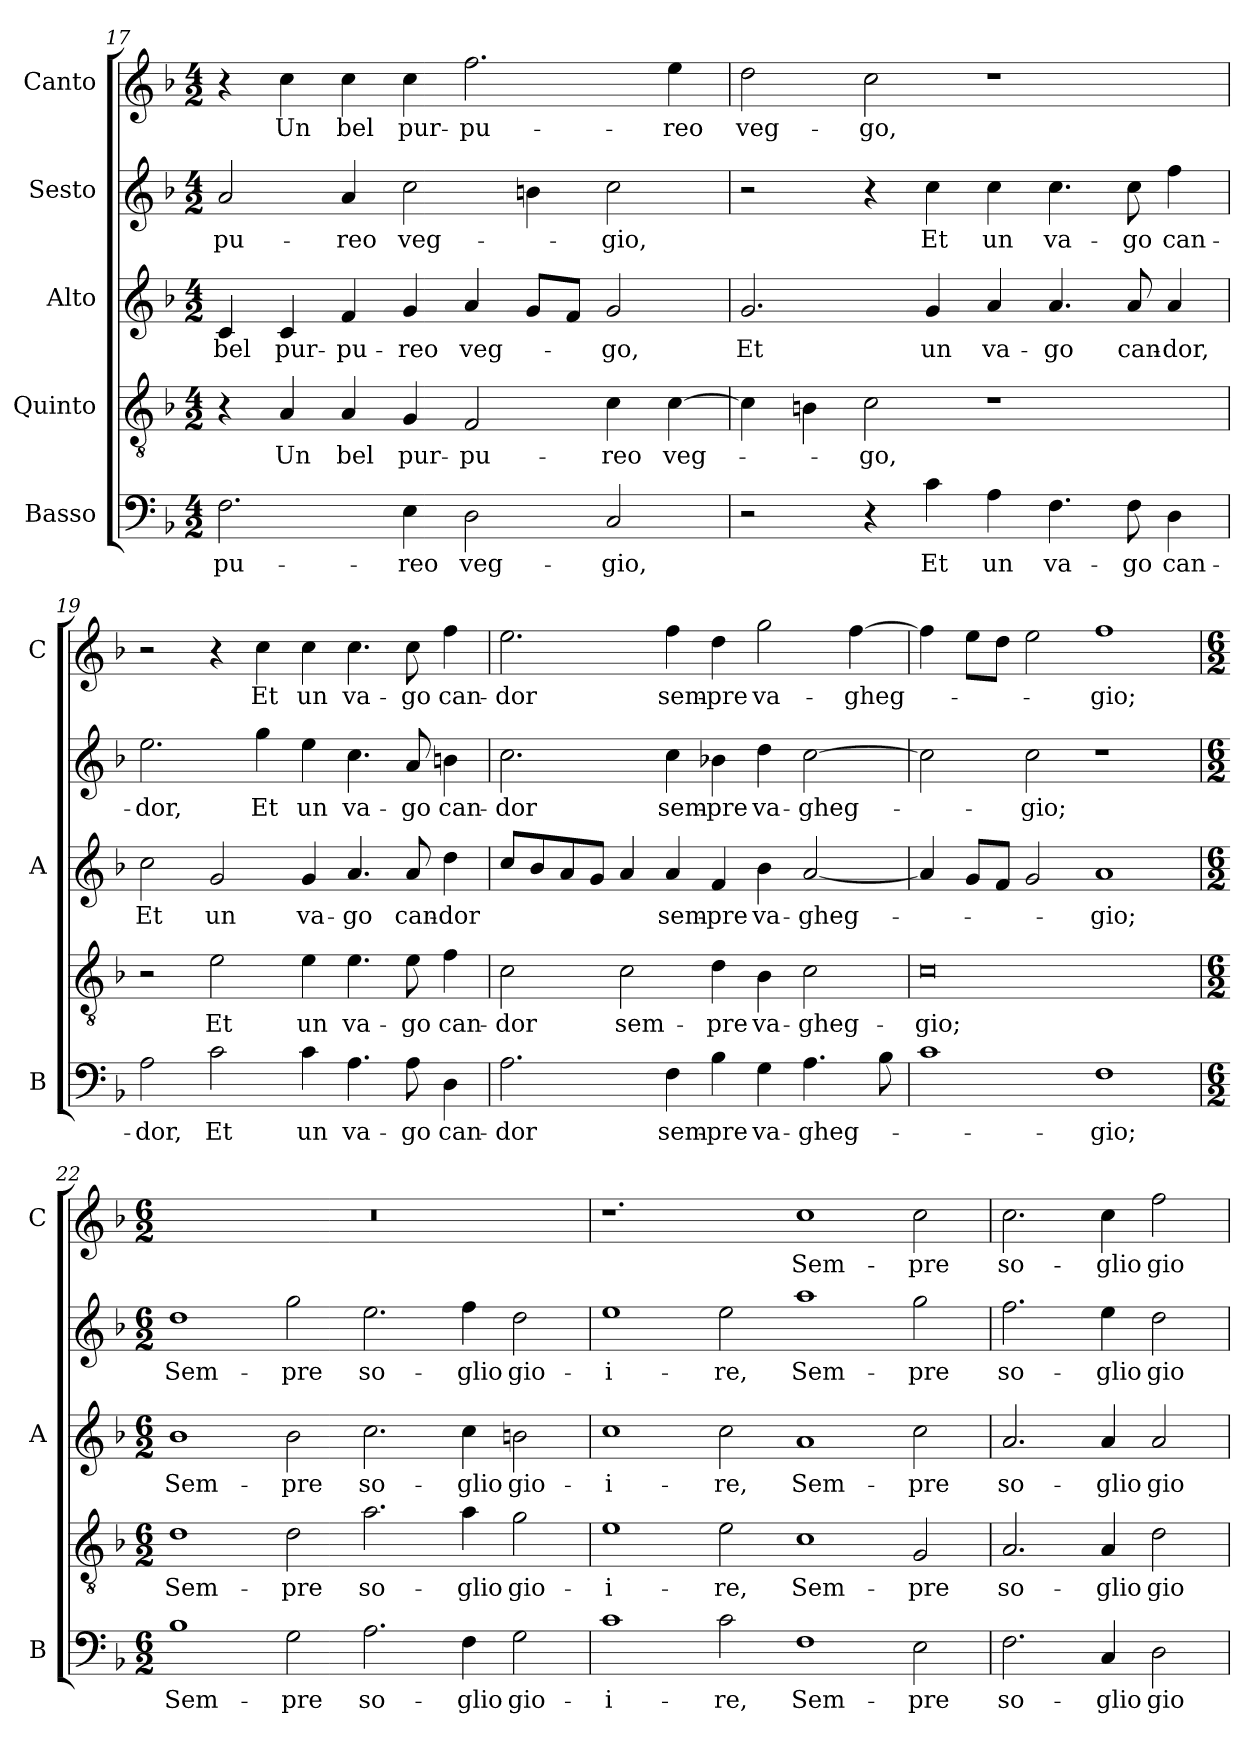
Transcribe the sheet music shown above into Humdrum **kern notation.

**kern	**text	**kern	**text	**kern	**text	**kern	**text	**kern	**text
*part5	*part5	*part4	*part4	*part3	*part3	*part2	*part2	*part1	*part1
*staff5	*staff5	*staff4	*staff4	*staff3	*staff3	*staff2	*staff2	*staff1	*staff1
*I"Basso	*	*I"Quinto	*	*I"Alto	*	*I"Sesto	*	*I"Canto	*
*I'B	*	*	*	*I'A	*	*	*	*I'C	*
*clefF4	*	*clefGv2	*	*clefG2	*	*clefG2	*	*clefG2	*
*k[b-]	*	*k[b-]	*	*k[b-]	*	*k[b-]	*	*k[b-]	*
*F:	*	*F:	*	*F:	*	*F:	*	*F:	*
*M4/2	*	*M4/2	*	*M4/2	*	*M4/2	*	*M4/2	*
=17	=17	=17	=17	=17	=17	=17	=17	=17	=17
2.F	-pu-	4r	.	4c	bel	2a	-pu-	4r	.
.	.	4A	Un	4c	pur-	.	.	4cc	Un
.	.	4A	bel	4f	-pu-	4a	-reo	4cc	bel
4E	-reo	4G	pur-	4g	-reo	2cc	veg-	4cc	pur-
2D	veg-	2F	-pu-	4a	veg-	.	.	2.ff	-pu-
.	.	.	.	8gL	.	4bn	.	.	.
.	.	.	.	8fJ	.	.	.	.	.
2C	-gio,	4c	-reo	2g	-go,	2cc	-gio,	.	.
.	.	[4c	veg-	.	.	.	.	4ee	-reo
=18	=18	=18	=18	=18	=18	=18	=18	=18	=18
2r	.	4c]	.	2.g	Et	2r	.	2dd	veg-
.	.	4Bn	.	.	.	.	.	.	.
4r	.	2c	-go,	.	.	4r	.	2cc	-go,
4c	Et	.	.	4g	un	4cc	Et	.	.
4A	un	1r	.	4a	va-	4cc	un	1r	.
4.F	va-	.	.	4.a	-go	4.cc	va-	.	.
8F	-go	.	.	8a	can-	8cc	-go	.	.
4D	can-	.	.	4a	-dor,	4ff	can-	.	.
=19	=19	=19	=19	=19	=19	=19	=19	=19	=19
2A	-dor,	2r	.	2cc	Et	2.ee	-dor,	2r	.
2c	Et	2e	Et	2g	un	.	.	4r	.
.	.	.	.	.	.	4gg	Et	4cc	Et
4c	un	4e	un	4g	va-	4ee	un	4cc	un
4.A	va-	4.e	va-	4.a	-go	4.cc	va-	4.cc	va-
8A	-go	8e	-go	8a	can-	8a	-go	8cc	-go
4D	can-	4f	can-	4dd	-dor	4bn	can-	4ff	can-
=20	=20	=20	=20	=20	=20	=20	=20	=20	=20
2.A	-dor	2c	-dor	8ccL	.	2.cc	-dor	2.ee	-dor
.	.	.	.	8b-	.	.	.	.	.
.	.	.	.	8a	.	.	.	.	.
.	.	.	.	8gJ	.	.	.	.	.
.	.	2c	sem-	4a	.	.	.	.	.
4F	sem-	.	.	4a	sem-	4cc	sem-	4ff	sem-
4B-	-pre	4d	-pre	4f	-pre	4b-X	-pre	4dd	-pre
4G	va-	4B-	va-	4b-	va-	4dd	va-	2gg	va-
4.A	-gheg-	2c	-gheg-	[2a	-gheg-	[2cc	-gheg-	.	.
.	.	.	.	.	.	.	.	[4ff	-gheg-
8B-	.	.	.	.	.	.	.	.	.
=21	=21	=21	=21	=21	=21	=21	=21	=21	=21
1c	.	0c	-gio;	4a]	.	2cc]	.	4ff]	.
.	.	.	.	8gL	.	.	.	8eeL	.
.	.	.	.	8fJ	.	.	.	8ddJ	.
.	.	.	.	2g	.	2cc	-gio;	2ee	.
1F	-gio;	.	.	1a	-gio;	1r	.	1ff	-gio;
=22	=22	=22	=22	=22	=22	=22	=22	=22	=22
*M6/2	*	*M6/2	*	*M6/2	*	*M6/2	*	*M6/2	*
1B-	Sem-	1d	Sem-	1b-	Sem-	1dd	Sem-	1%3r	.
2G	-pre	2d	-pre	2b-	-pre	2gg	-pre	.	.
2.A	so-	2.a	so-	2.cc	so-	2.ee	so-	.	.
4F	-glio	4a	-glio	4cc	-glio	4ff	-glio	.	.
2G	gio-	2g	gio-	2bn	gio-	2dd	gio-	.	.
=23	=23	=23	=23	=23	=23	=23	=23	=23	=23
1c	-i-	1e	-i-	1cc	-i-	1ee	-i-	1.r	.
2c	-re,	2e	-re,	2cc	-re,	2ee	-re,	.	.
1F	Sem-	1c	Sem-	1a	Sem-	1aa	Sem-	1cc	Sem-
2E	-pre	2G	-pre	2cc	-pre	2gg	-pre	2cc	-pre
=24	=24	=24	=24	=24	=24	=24	=24	=24	=24
2.F	so-	2.A	so-	2.a	so-	2.ff	so-	2.cc	so-
4C	-glio	4A	-glio	4a	-glio	4ee	-glio	4cc	-glio
2D	gio-	2d	gio-	2a	gio-	2dd	gio-	2ff	gio-
=	=	=	=	=	=	=	=	=	=
*-	*-	*-	*-	*-	*-	*-	*-	*-	*-
